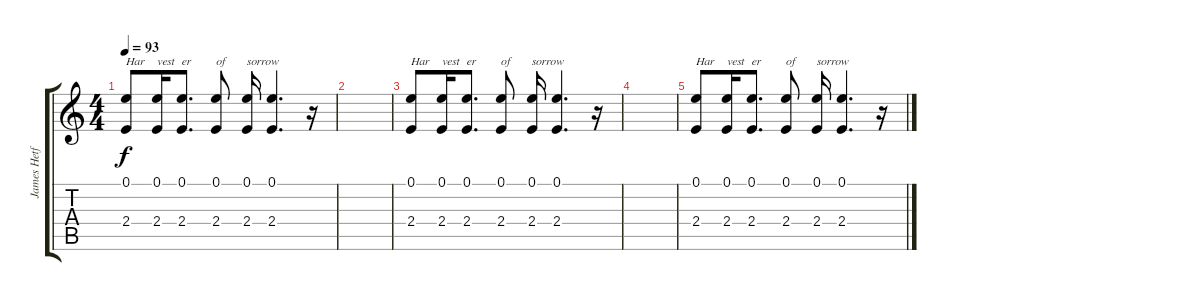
\track ("James Hetfield Vocals" "James Hetf") {instrument overdrivenguitar}
\staff {score tabs}
\tuning (E4 B3 G3 D3 A2 E2) {hide}
\ts (4 4)
\tempo 93
\clef g2
\ks c
(0.1 2.4).8{txt "Har" dy f} (0.1 2.4).16{txt "vest"} (0.1 2.4).8{d txt "er"} (0.1 2.4).8{txt "of"} (0.1 2.4).16{txt "sorrow"} (0.1 2.4).4{d} r.16 |
|
(0.1 2.4).8{txt "Har"} (0.1 2.4).16{txt "vest"} (0.1 2.4).8{d txt "er"} (0.1 2.4).8{txt "of"} (0.1 2.4).16{txt "sorrow"} (0.1 2.4).4{d} r.16 |
|
(0.1 2.4).8{txt "Har"} (0.1 2.4).16{txt "vest"} (0.1 2.4).8{d txt "er"} (0.1 2.4).8{txt "of"} (0.1 2.4).16{txt "sorrow"} (0.1 2.4).4{d} r.16
